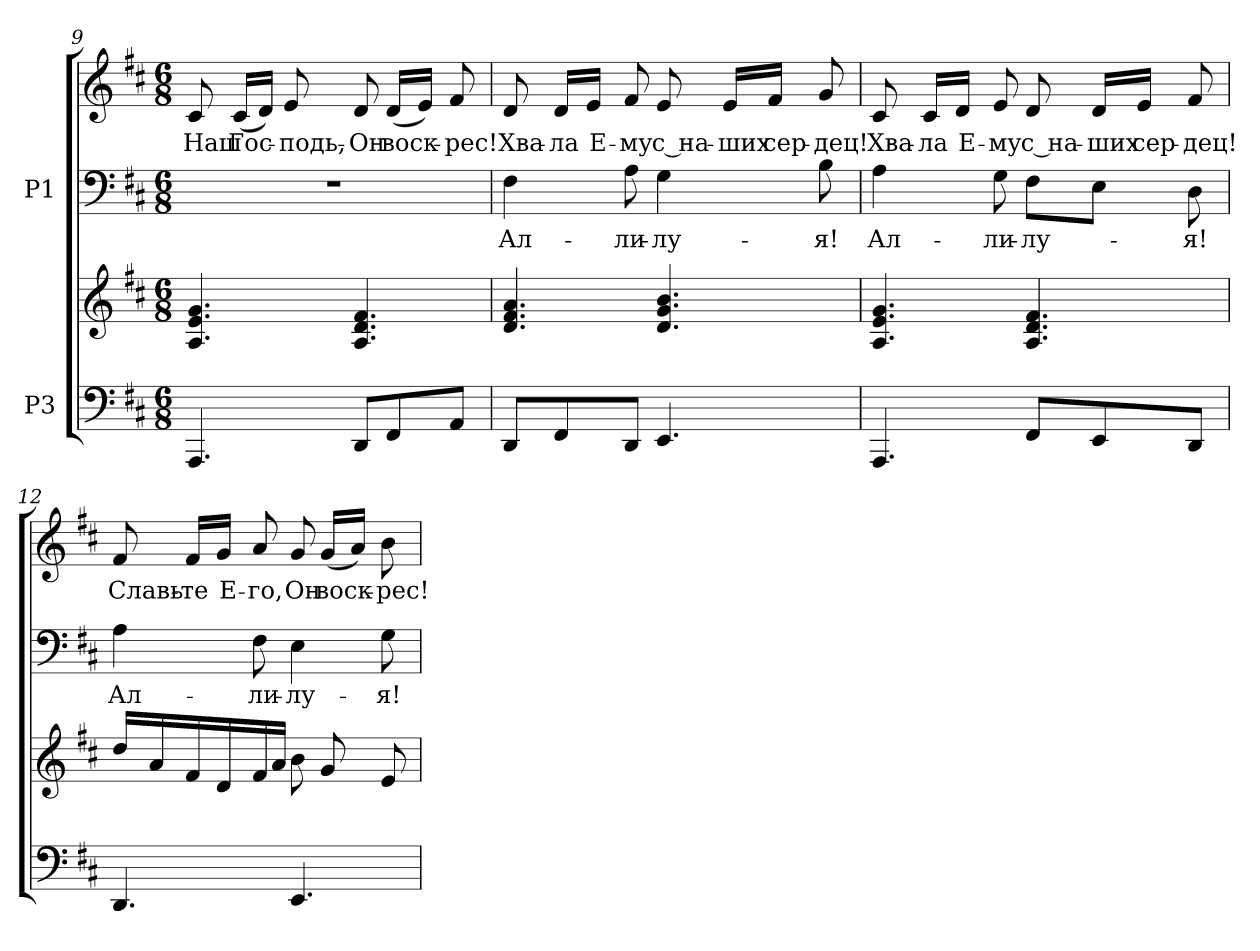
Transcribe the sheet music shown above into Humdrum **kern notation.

**kern	**kern	**kern	**text	**kern	**text
*part2	*part2	*part1	*part1	*part1	*part1
*staff4	*staff3	*staff2	*staff2	*staff1	*staff1
*I"P3	*	*I"P1	*	*	*
!!LO:LB:g=z
*clefF4	*clefG2	*clefF4	*	*clefG2	*
*k[f#c#]	*k[f#c#]	*k[f#c#]	*	*k[f#c#]	*
*D:	*D:	*D:	*	*D:	*
*M6/8	*M6/8	*M6/8	*	*M6/8	*
=9	=9	=9	=9	=9	=9
!	!	!LO:N:vis=1	!	!	!
!	!	!	!	!	!LO:LY:b:color=#000000
4.AAAi/	4.Ai/ 4.ei 4.gi	2.r	.	8c#i/	Наш
!	!	!	!	!	!LO:LY:b:color=#000000
.	.	.	.	(16c#i/LL	Гос-
.	.	.	.	16di/JJ)	.
!	!	!	!	!	!LO:LY:b:color=#000000
.	.	.	.	8ei/	-подь,-
!	!	!	!	!	!LO:LY:b:color=#000000
8DDi/L	4.Ai/ 4.di 4.f#i	.	.	8di/	-Он
!	!	!	!	!	!LO:LY:b:color=#000000
8FF#i/	.	.	.	(16di/LL	воск-
.	.	.	.	16ei/JJ)	.
!	!	!	!	!	!LO:LY:b:color=#000000
8AAi/J	.	.	.	8f#i/	-рес!
=10	=10	=10	=10	=10	=10
!	!	!	!LO:LY:a:color=#000000	!	!
!	!	!	!	!	!LO:LY:b:color=#000000
8DDi/L	4.di/ 4.f#i 4.ai	4F#i\	Ал-	8di/	Хва-
!	!	!	!	!	!LO:LY:b:color=#000000
8FF#i/	.	.	.	16di/LL	-ла
!	!	!	!	!	!LO:LY:b:color=#000000
.	.	.	.	16ei/JJ	Е-
!	!	!	!LO:LY:a:color=#000000	!	!
!	!	!	!	!	!LO:LY:b:color=#000000
8DDi/J	.	8Ai\	-ли-	8f#i/	-му
!	!	!	!LO:LY:a:color=#000000	!	!
!	!	!	!	!	!LO:LY:b:color=#000000
4.EEi/	4.di/ 4.gi 4.bi	4Gi\	-лу-	8ei/	с на-
!	!	!	!	!	!LO:LY:b:color=#000000
.	.	.	.	16ei/LL	-ших
!	!	!	!	!	!LO:LY:b:color=#000000
.	.	.	.	16f#i/JJ	сер-
!	!	!	!LO:LY:a:color=#000000	!	!
!	!	!	!	!	!LO:LY:b:color=#000000
.	.	8Bi\	-я!	8gi/	-дец!
=11	=11	=11	=11	=11	=11
!	!	!	!LO:LY:a:color=#000000	!	!
!	!	!	!	!	!LO:LY:b:color=#000000
4.AAAi/	4.Ai/ 4.ei 4.gi	4Ai\	Ал-	8c#i/	Хва-
!	!	!	!	!	!LO:LY:b:color=#000000
.	.	.	.	16c#i/LL	-ла
!	!	!	!	!	!LO:LY:b:color=#000000
.	.	.	.	16di/JJ	Е-
!	!	!	!LO:LY:a:color=#000000	!	!
!	!	!	!	!	!LO:LY:b:color=#000000
.	.	8Gi\	-ли-	8ei/	-му
!	!	!	!LO:LY:a:color=#000000	!	!
!	!	!	!	!	!LO:LY:b:color=#000000
8FF#i/L	4.Ai/ 4.di 4.f#i	8F#i\L	-лу-	8di/	с на-
!	!	!	!	!	!LO:LY:b:color=#000000
8EEi/	.	8Ei\J	.	16di/LL	-ших
!	!	!	!	!	!LO:LY:b:color=#000000
.	.	.	.	16ei/JJ	сер-
!	!	!	!LO:LY:a:color=#000000	!	!
!	!	!	!	!	!LO:LY:b:color=#000000
8DDi/J	.	8Di\	-я!	8f#i/	-дец!
!!LO:PB:g=z
=12	=12	=12	=12	=12	=12
!	!	!	!LO:LY:a:color=#000000	!	!
!	!	!	!	!	!LO:LY:b:color=#000000
4.DDi/	16ddi/LL	4Ai\	Ал-	8f#i/	Славь-
.	16ai/	.	.	.	.
!	!	!	!	!	!LO:LY:b:color=#000000
.	16f#i/	.	.	16f#i/LL	-те
!	!	!	!	!	!LO:LY:b:color=#000000
.	16di/	.	.	16gi/JJ	Е-
!	!	!	!LO:LY:a:color=#000000	!	!
!	!	!	!	!	!LO:LY:b:color=#000000
.	16f#i/	8F#i\	-ли-	8ai/	-го,
.	16ai/JJ	.	.	.	.
!	!	!	!LO:LY:a:color=#000000	!	!
!	!	!	!	!	!LO:LY:b:color=#000000
4.EEi/	8bi\	4Ei\	-лу-	8gi/	Он
!	!	!	!	!	!LO:LY:b:color=#000000
.	8gi/	.	.	(16gi/LL	воск-
.	.	.	.	16ai/JJ)	.
!	!	!	!LO:LY:a:color=#000000	!	!
!	!	!	!	!	!LO:LY:b:color=#000000
.	8ei/	8Gi\	-я!	8bi\	-рес!
=	=	=	=	=	=
*-	*-	*-	*-	*-	*-
